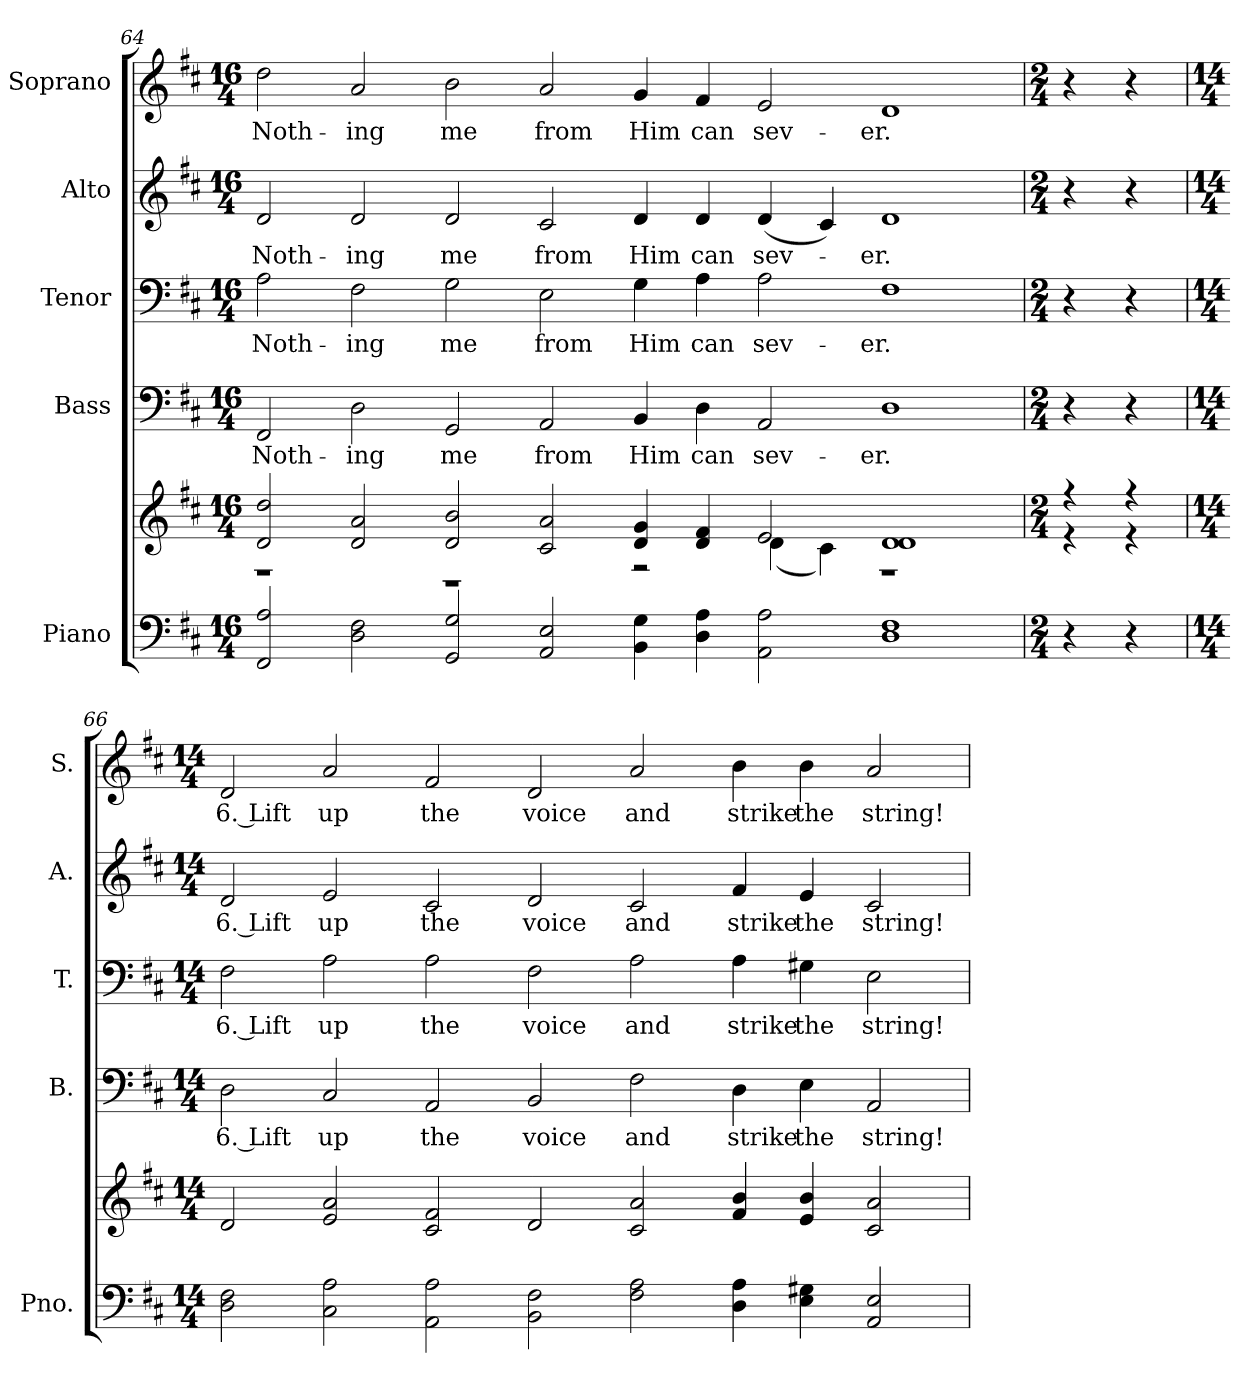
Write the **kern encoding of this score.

**kern	**kern	**kern	**text	**kern	**text	**kern	**text	**kern	**text
*part5	*part5	*part4	*part4	*part3	*part3	*part2	*part2	*part1	*part1
*staff6	*staff5	*staff4	*staff4	*staff3	*staff3	*staff2	*staff2	*staff1	*staff1
*I"Piano	*	*I"Bass	*	*I"Tenor	*	*I"Alto	*	*I"Soprano	*
*I'Pno.	*	*I'B.	*	*I'T.	*	*I'A.	*	*I'S.	*
!!LO:PB:g=z
*clefF4	*clefG2	*clefF4	*	*clefF4	*	*clefG2	*	*clefG2	*
*k[f#c#]	*k[f#c#]	*k[f#c#]	*	*k[f#c#]	*	*k[f#c#]	*	*k[f#c#]	*
*D:	*D:	*D:	*	*D:	*	*D:	*	*D:	*
*M16/4	*M16/4	*M16/4	*	*M16/4	*	*M16/4	*	*M16/4	*
=64	=64	=64	=64	=64	=64	=64	=64	=64	=64
*	*^	*	*	*	*	*	*	*	*
!	!	!	!	!LO:LY:b:color=#000000	!	!	!	!	!	!
!	!	!	!	!	!	!LO:LY:b:color=#000000	!	!	!	!
!	!	!	!	!	!	!	!	!LO:LY:b:color=#000000	!	!
!	!	!	!	!	!	!	!	!	!	!LO:LY:b:color=#000000
2FF#i/ 2Ai	2di/ 2ddi	1r	2FF#i/	Noth-	2Ai\	Noth-	2di/	Noth-	2ddi\	Noth-
!	!	!	!	!LO:LY:b:color=#000000	!	!	!	!	!	!
!	!	!	!	!	!	!LO:LY:b:color=#000000	!	!	!	!
!	!	!	!	!	!	!	!	!LO:LY:b:color=#000000	!	!
!	!	!	!	!	!	!	!	!	!	!LO:LY:b:color=#000000
2Di\ 2F#i	2di/ 2ai	.	2Di\	-ing	2F#i\	-ing	2di/	-ing	2ai/	-ing
!	!	!	!	!LO:LY:b:color=#000000	!	!	!	!	!	!
!	!	!	!	!	!	!LO:LY:b:color=#000000	!	!	!	!
!	!	!	!	!	!	!	!	!LO:LY:b:color=#000000	!	!
!	!	!	!	!	!	!	!	!	!	!LO:LY:b:color=#000000
2GGi/ 2Gi	2di/ 2bi	1r	2GGi/	me	2Gi\	me	2di/	me	2bi\	me
!	!	!	!	!LO:LY:b:color=#000000	!	!	!	!	!	!
!	!	!	!	!	!	!LO:LY:b:color=#000000	!	!	!	!
!	!	!	!	!	!	!	!	!LO:LY:b:color=#000000	!	!
!	!	!	!	!	!	!	!	!	!	!LO:LY:b:color=#000000
2AAi/ 2Ei	2c#i/ 2ai	.	2AAi/	from	2Ei\	from	2c#i/	from	2ai/	from
!	!	!	!	!LO:LY:b:color=#000000	!	!	!	!	!	!
!	!	!	!	!	!	!LO:LY:b:color=#000000	!	!	!	!
!	!	!	!	!	!	!	!	!LO:LY:b:color=#000000	!	!
!	!	!	!	!	!	!	!	!	!	!LO:LY:b:color=#000000
4BBi\ 4Gi	4di/ 4gi	2r	4BBi/	Him	4Gi\	Him	4di/	Him	4gi/	Him
!	!	!	!	!LO:LY:b:color=#000000	!	!	!	!	!	!
!	!	!	!	!	!	!LO:LY:b:color=#000000	!	!	!	!
!	!	!	!	!	!	!	!	!LO:LY:b:color=#000000	!	!
!	!	!	!	!	!	!	!	!	!	!LO:LY:b:color=#000000
4Di\ 4Ai	4di/ 4f#i	.	4Di\	can	4Ai\	can	4di/	can	4f#i/	can
!	!	!	!	!LO:LY:b:color=#000000	!	!	!	!	!	!
!	!	!	!	!	!	!LO:LY:b:color=#000000	!	!	!	!
!	!	!	!	!	!	!	!	!LO:LY:b:color=#000000	!	!
!	!	!	!	!	!	!	!	!	!	!LO:LY:b:color=#000000
2AAi\ 2Ai	2ei/	(4di\	2AAi/	sev-	2Ai\	sev-	(4di/	sev-	2ei/	sev-
.	.	4c#i\)	.	.	.	.	4c#i/)	.	.	.
!	!	!	!	!LO:LY:b:color=#000000	!	!	!	!	!	!
!	!	!	!	!	!	!LO:LY:b:color=#000000	!	!	!	!
!	!	!	!	!	!	!	!	!LO:LY:b:color=#000000	!	!
!	!	!	!	!	!	!	!	!	!	!LO:LY:b:color=#000000
1Di 1F#i	1di 1di	1r	1Di	-er.	1F#i	-er.	1di	-er.	1di	-er.
=65	=65	=65	=65	=65	=65	=65	=65	=65	=65	=65
*M2/4	*M2/4	*	*M2/4	*	*M2/4	*	*M2/4	*	*M2/4	*
4r	4r	4r	4r	.	4r	.	4r	.	4r	.
4r	4r	4r	4r	.	4r	.	4r	.	4r	.
*	*v	*v	*	*	*	*	*	*	*	*
!!LO:PB:g=z
=66	=66	=66	=66	=66	=66	=66	=66	=66	=66
*M14/4	*M14/4	*M14/4	*	*M14/4	*	*M14/4	*	*M14/4	*
*	*^	*	*	*	*	*	*	*	*
!	!	!	!	!LO:LY:b:color=#000000	!	!	!	!	!	!
*	*v	*v	*	*	*	*	*	*	*	*
*	*^	*	*	*	*	*	*	*	*
!	!	!	!	!	!	!LO:LY:b:color=#000000	!	!	!	!
*	*v	*v	*	*	*	*	*	*	*	*
*	*^	*	*	*	*	*	*	*	*
!	!	!	!	!	!	!	!	!LO:LY:b:color=#000000	!	!
*	*v	*v	*	*	*	*	*	*	*	*
*	*^	*	*	*	*	*	*	*	*
!	!	!	!	!	!	!	!	!	!	!LO:LY:b:color=#000000
*	*v	*v	*	*	*	*	*	*	*	*
2Di\ 2F#i	2di/	2Di\	6. Lift	2F#i\	6. Lift	2di/	6. Lift	2di/	6. Lift
!	!	!	!LO:LY:b:color=#000000	!	!	!	!	!	!
!	!	!	!	!	!LO:LY:b:color=#000000	!	!	!	!
!	!	!	!	!	!	!	!LO:LY:b:color=#000000	!	!
!	!	!	!	!	!	!	!	!	!LO:LY:b:color=#000000
2C#i\ 2Ai	2ei/ 2ai	2C#i/	up	2Ai\	up	2ei/	up	2ai/	up
!	!	!	!LO:LY:b:color=#000000	!	!	!	!	!	!
!	!	!	!	!	!LO:LY:b:color=#000000	!	!	!	!
!	!	!	!	!	!	!	!LO:LY:b:color=#000000	!	!
!	!	!	!	!	!	!	!	!	!LO:LY:b:color=#000000
2AAi\ 2Ai	2c#i/ 2f#i	2AAi/	the	2Ai\	the	2c#i/	the	2f#i/	the
!	!	!	!LO:LY:b:color=#000000	!	!	!	!	!	!
!	!	!	!	!	!LO:LY:b:color=#000000	!	!	!	!
!	!	!	!	!	!	!	!LO:LY:b:color=#000000	!	!
!	!	!	!	!	!	!	!	!	!LO:LY:b:color=#000000
2BBi\ 2F#i	2di/	2BBi/	voice	2F#i\	voice	2di/	voice	2di/	voice
!	!	!	!LO:LY:b:color=#000000	!	!	!	!	!	!
!	!	!	!	!	!LO:LY:b:color=#000000	!	!	!	!
!	!	!	!	!	!	!	!LO:LY:b:color=#000000	!	!
!	!	!	!	!	!	!	!	!	!LO:LY:b:color=#000000
2F#i\ 2Ai	2c#i/ 2ai	2F#i\	and	2Ai\	and	2c#i/	and	2ai/	and
!	!	!	!LO:LY:b:color=#000000	!	!	!	!	!	!
!	!	!	!	!	!LO:LY:b:color=#000000	!	!	!	!
!	!	!	!	!	!	!	!LO:LY:b:color=#000000	!	!
!	!	!	!	!	!	!	!	!	!LO:LY:b:color=#000000
4Di\ 4Ai	4f#i/ 4bi	4Di\	strike	4Ai\	strike	4f#i/	strike	4bi\	strike
!	!	!	!LO:LY:b:color=#000000	!	!	!	!	!	!
!	!	!	!	!	!LO:LY:b:color=#000000	!	!	!	!
!	!	!	!	!	!	!	!LO:LY:b:color=#000000	!	!
!	!	!	!	!	!	!	!	!	!LO:LY:b:color=#000000
4Ei\ 4G#Xi	4ei/ 4bi	4Ei\	the	4G#Xi\	the	4ei/	the	4bi\	the
!	!	!	!LO:LY:b:color=#000000	!	!	!	!	!	!
!	!	!	!	!	!LO:LY:b:color=#000000	!	!	!	!
!	!	!	!	!	!	!	!LO:LY:b:color=#000000	!	!
!	!	!	!	!	!	!	!	!	!LO:LY:b:color=#000000
2AAi/ 2Ei	2c#i/ 2ai	2AAi/	string!	2Ei\	string!	2c#i/	string!	2ai/	string!
=	=	=	=	=	=	=	=	=	=
*-	*-	*-	*-	*-	*-	*-	*-	*-	*-
